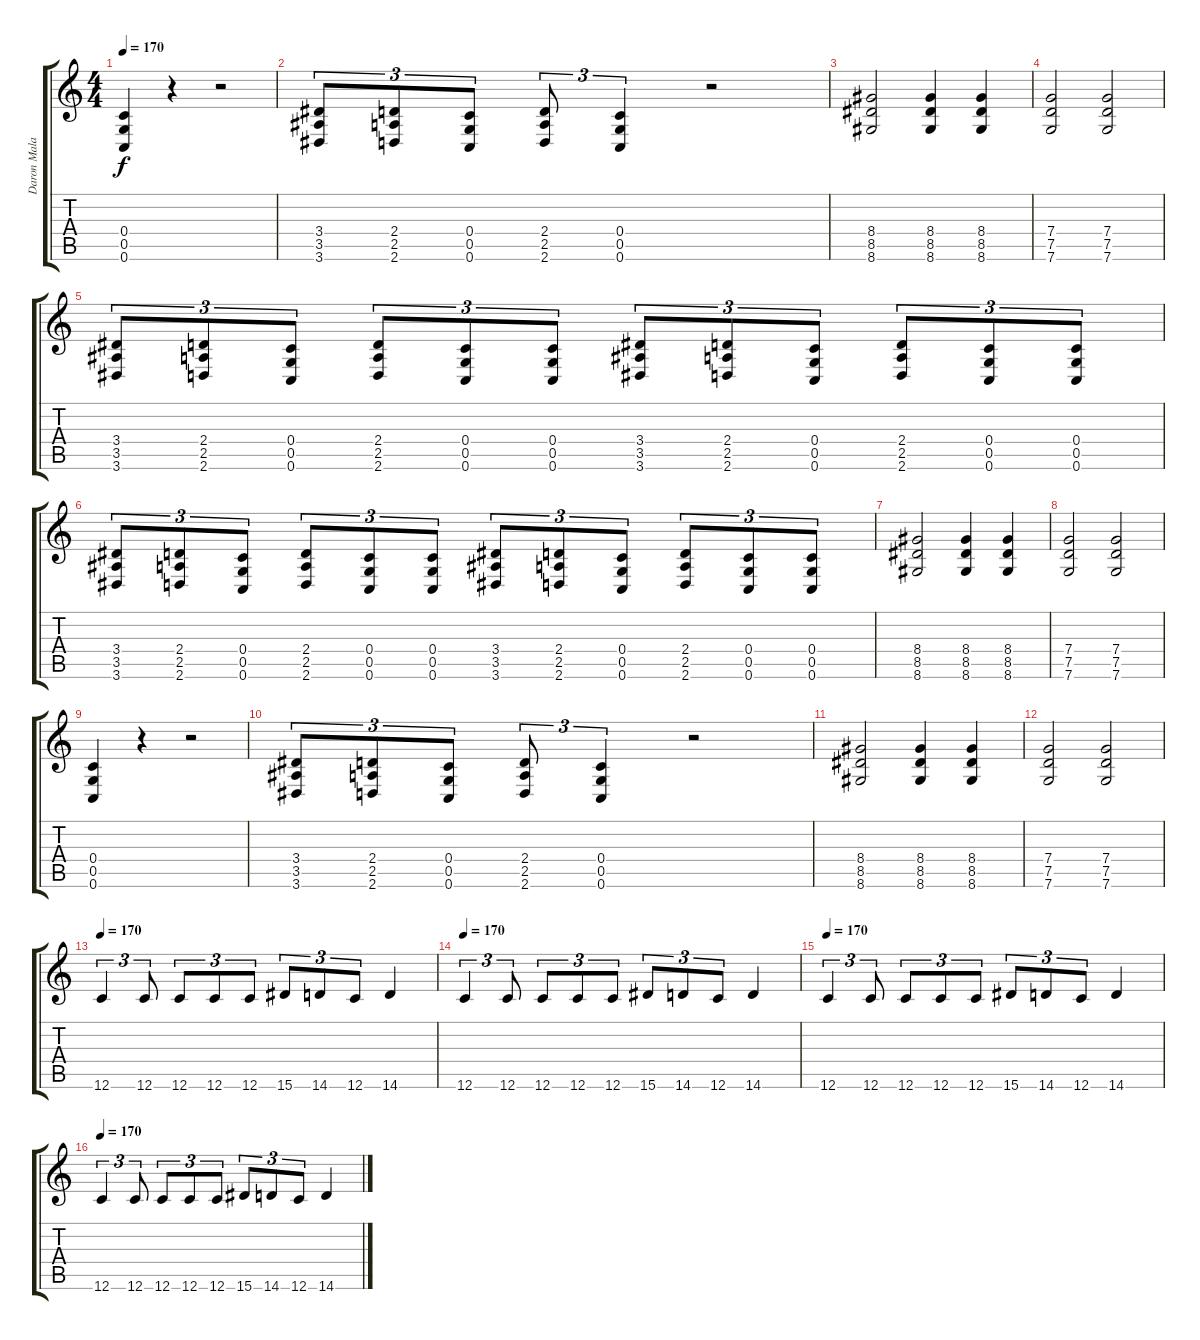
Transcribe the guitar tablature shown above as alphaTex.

\track ("Daron Malakian (disto)" "Daron Mala") {instrument overdrivenguitar}
\staff {score tabs}
\tuning (D4 A3 F3 C3 G2 C2) {hide}
\ts (4 4)
\tempo 170
\clef g2
\ks c
(0.4 0.5 0.6).4{dy f} r.4 r.2 |
(3.4 3.5 3.6).8{tu (3 2)} (2.4 2.5 2.6).8{tu (3 2)} (0.4 0.5 0.6).8{tu (3 2)} (2.4 2.5 2.6).8{tu (3 2)} (0.4 0.5 0.6).4{tu (3 2)} r.2 |
(8.4 8.5 8.6).2 (8.4 8.5 8.6).4 (8.4 8.5 8.6).4 |
(7.4 7.5 7.6).2 (7.4 7.5 7.6).2 |
(3.4 3.5 3.6).8{tu (3 2)} (2.4 2.5 2.6).8{tu (3 2)} (0.4 0.5 0.6).8{tu (3 2)} (2.4 2.5 2.6).8{tu (3 2)} (0.4 0.5 0.6).8{tu (3 2)} (0.4 0.5 0.6).8{tu (3 2)} (3.4 3.5 3.6).8{tu (3 2)} (2.4 2.5 2.6).8{tu (3 2)} (0.4 0.5 0.6).8{tu (3 2)} (2.4 2.5 2.6).8{tu (3 2)} (0.4 0.5 0.6).8{tu (3 2)} (0.4 0.5 0.6).8{tu (3 2)} |
(3.4 3.5 3.6).8{tu (3 2)} (2.4 2.5 2.6).8{tu (3 2)} (0.4 0.5 0.6).8{tu (3 2)} (2.4 2.5 2.6).8{tu (3 2)} (0.4 0.5 0.6).8{tu (3 2)} (0.4 0.5 0.6).8{tu (3 2)} (3.4 3.5 3.6).8{tu (3 2)} (2.4 2.5 2.6).8{tu (3 2)} (0.4 0.5 0.6).8{tu (3 2)} (2.4 2.5 2.6).8{tu (3 2)} (0.4 0.5 0.6).8{tu (3 2)} (0.4 0.5 0.6).8{tu (3 2)} |
(8.4 8.5 8.6).2 (8.4 8.5 8.6).4 (8.4 8.5 8.6).4 |
(7.4 7.5 7.6).2 (7.4 7.5 7.6).2 |
(0.4 0.5 0.6).4 r.4 r.2 |
(3.4 3.5 3.6).8{tu (3 2)} (2.4 2.5 2.6).8{tu (3 2)} (0.4 0.5 0.6).8{tu (3 2)} (2.4 2.5 2.6).8{tu (3 2)} (0.4 0.5 0.6).4{tu (3 2)} r.2 |
(8.4 8.5 8.6).2 (8.4 8.5 8.6).4 (8.4 8.5 8.6).4 |
(7.4 7.5 7.6).2 (7.4 7.5 7.6).2 |
\tempo 170
12.6.4{tu (3 2)} 12.6.8{tu (3 2)} 12.6.8{tu (3 2)} 12.6.8{tu (3 2)} 12.6.8{tu (3 2)} 15.6.8{tu (3 2)} 14.6.8{tu (3 2)} 12.6.8{tu (3 2)} 14.6.4 |
\tempo 170
12.6.4{tu (3 2)} 12.6.8{tu (3 2)} 12.6.8{tu (3 2)} 12.6.8{tu (3 2)} 12.6.8{tu (3 2)} 15.6.8{tu (3 2)} 14.6.8{tu (3 2)} 12.6.8{tu (3 2)} 14.6.4 |
\tempo 170
12.6.4{tu (3 2)} 12.6.8{tu (3 2)} 12.6.8{tu (3 2)} 12.6.8{tu (3 2)} 12.6.8{tu (3 2)} 15.6.8{tu (3 2)} 14.6.8{tu (3 2)} 12.6.8{tu (3 2)} 14.6.4 |
\tempo 170
12.6.4{tu (3 2)} 12.6.8{tu (3 2)} 12.6.8{tu (3 2)} 12.6.8{tu (3 2)} 12.6.8{tu (3 2)} 15.6.8{tu (3 2)} 14.6.8{tu (3 2)} 12.6.8{tu (3 2)} 14.6.4
